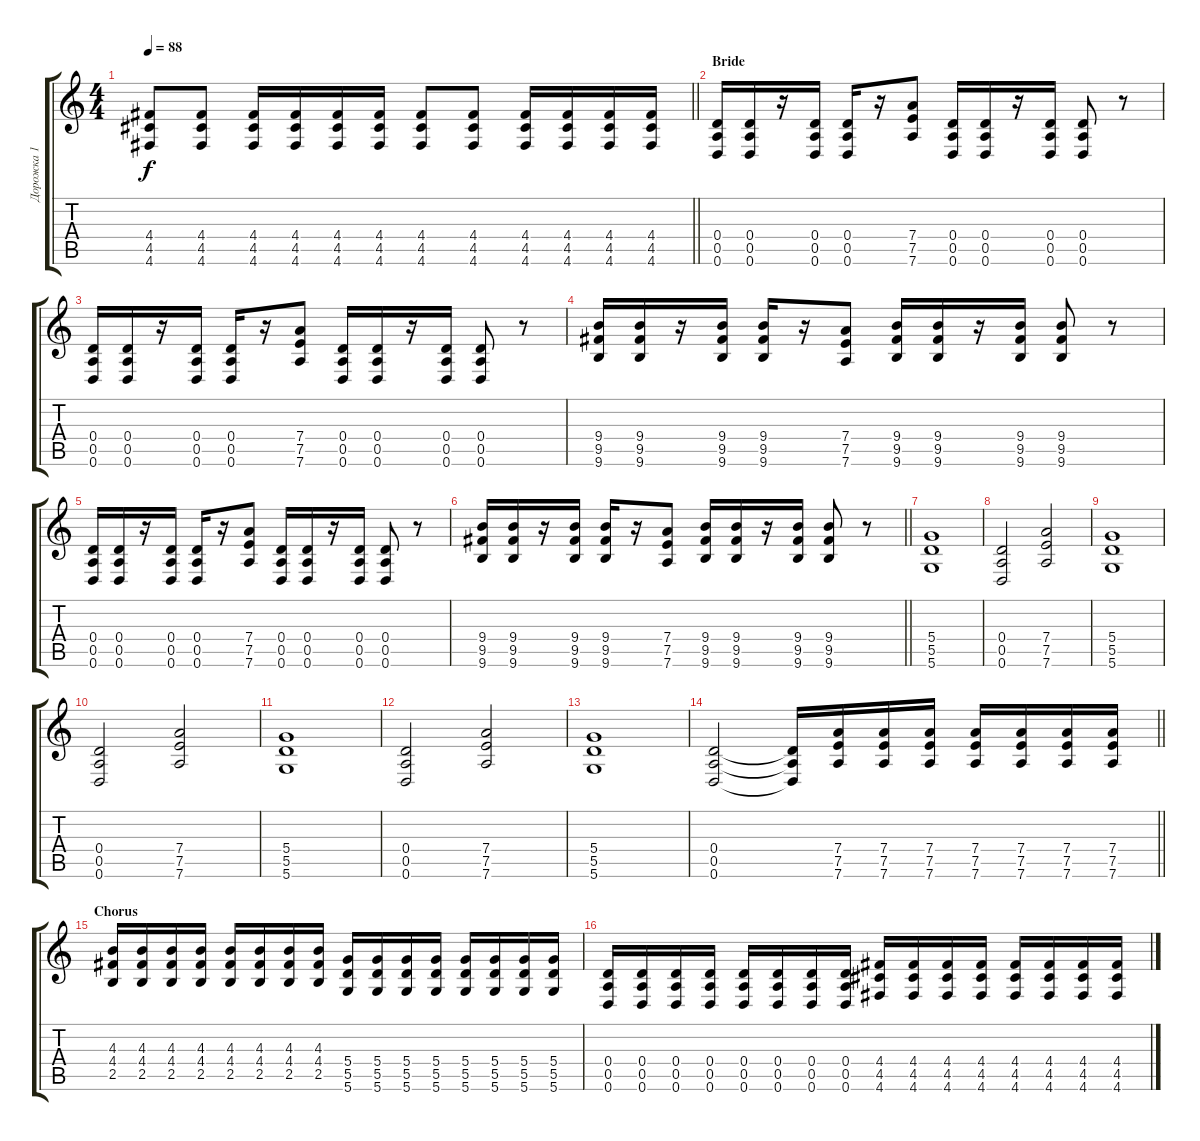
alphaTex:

\track ("Дорожка 1" "Дорожка 1") {instrument distortionguitar}
\staff {score tabs}
\tuning (E4 B3 G3 D3 A2 D2) {hide}
\ts (4 4)
\tempo 88
\clef g2
\barLineRight lightlight
\ks c
(4.4 4.5 4.6).8{dy f} (4.4 4.5 4.6).8 (4.4 4.5 4.6).16 (4.4 4.5 4.6).16 (4.4 4.5 4.6).16 (4.4 4.5 4.6).16 (4.4 4.5 4.6).8 (4.4 4.5 4.6).8 (4.4 4.5 4.6).16 (4.4 4.5 4.6).16 (4.4 4.5 4.6).16 (4.4 4.5 4.6).16 |
\section ("" "Bride")
(0.4 0.5 0.6).16 (0.4 0.5 0.6).16 r.16 (0.4 0.5 0.6).16 (0.4 0.5 0.6).16 r.16 (7.4 7.5 7.6).8 (0.4 0.5 0.6).16 (0.4 0.5 0.6).16 r.16 (0.4 0.5 0.6).16 (0.4 0.5 0.6).8 r.8 |
(0.4 0.5 0.6).16 (0.4 0.5 0.6).16 r.16 (0.4 0.5 0.6).16 (0.4 0.5 0.6).16 r.16 (7.4 7.5 7.6).8 (0.4 0.5 0.6).16 (0.4 0.5 0.6).16 r.16 (0.4 0.5 0.6).16 (0.4 0.5 0.6).8 r.8 |
(9.4 9.5 9.6).16 (9.4 9.5 9.6).16 r.16 (9.4 9.5 9.6).16 (9.4 9.5 9.6).16 r.16 (7.4 7.5 7.6).8 (9.4 9.5 9.6).16 (9.4 9.5 9.6).16 r.16 (9.4 9.5 9.6).16 (9.4 9.5 9.6).8 r.8 |
(0.4 0.5 0.6).16 (0.4 0.5 0.6).16 r.16 (0.4 0.5 0.6).16 (0.4 0.5 0.6).16 r.16 (7.4 7.5 7.6).8 (0.4 0.5 0.6).16 (0.4 0.5 0.6).16 r.16 (0.4 0.5 0.6).16 (0.4 0.5 0.6).8 r.8 |
\barLineRight lightlight
(9.4 9.5 9.6).16 (9.4 9.5 9.6).16 r.16 (9.4 9.5 9.6).16 (9.4 9.5 9.6).16 r.16 (7.4 7.5 7.6).8 (9.4 9.5 9.6).16 (9.4 9.5 9.6).16 r.16 (9.4 9.5 9.6).16 (9.4 9.5 9.6).8 r.8 |
(5.4 5.5 5.6).1 |
(0.4 0.5 0.6).2 (7.4 7.5 7.6).2 |
(5.4 5.5 5.6).1 |
(0.4 0.5 0.6).2 (7.4 7.5 7.6).2 |
(5.4 5.5 5.6).1 |
(0.4 0.5 0.6).2 (7.4 7.5 7.6).2 |
(5.4 5.5 5.6).1 |
\barLineRight lightlight
(0.4 0.5 0.6).2 (0.4{t} 0.5{t} 0.6{t}).16 (7.4 7.5 7.6).16 (7.4 7.5 7.6).16 (7.4 7.5 7.6).16 (7.4 7.5 7.6).16 (7.4 7.5 7.6).16 (7.4 7.5 7.6).16 (7.4 7.5 7.6).16 |
\section ("" "Chorus")
(4.3 4.4 2.5).16 (4.3 4.4 2.5).16 (4.3 4.4 2.5).16 (4.3 4.4 2.5).16 (4.3 4.4 2.5).16 (4.3 4.4 2.5).16 (4.3 4.4 2.5).16 (4.3 4.4 2.5).16 (5.4 5.5 5.6).16 (5.4 5.5 5.6).16 (5.4 5.5 5.6).16 (5.4 5.5 5.6).16 (5.4 5.5 5.6).16 (5.4 5.5 5.6).16 (5.4 5.5 5.6).16 (5.4 5.5 5.6).16 |
(0.4 0.5 0.6).16 (0.4 0.5 0.6).16 (0.4 0.5 0.6).16 (0.4 0.5 0.6).16 (0.4 0.5 0.6).16 (0.4 0.5 0.6).16 (0.4 0.5 0.6).16 (0.4 0.5 0.6).16 (4.4 4.5 4.6).16 (4.4 4.5 4.6).16 (4.4 4.5 4.6).16 (4.4 4.5 4.6).16 (4.4 4.5 4.6).16 (4.4 4.5 4.6).16 (4.4 4.5 4.6).16 (4.4 4.5 4.6).16
